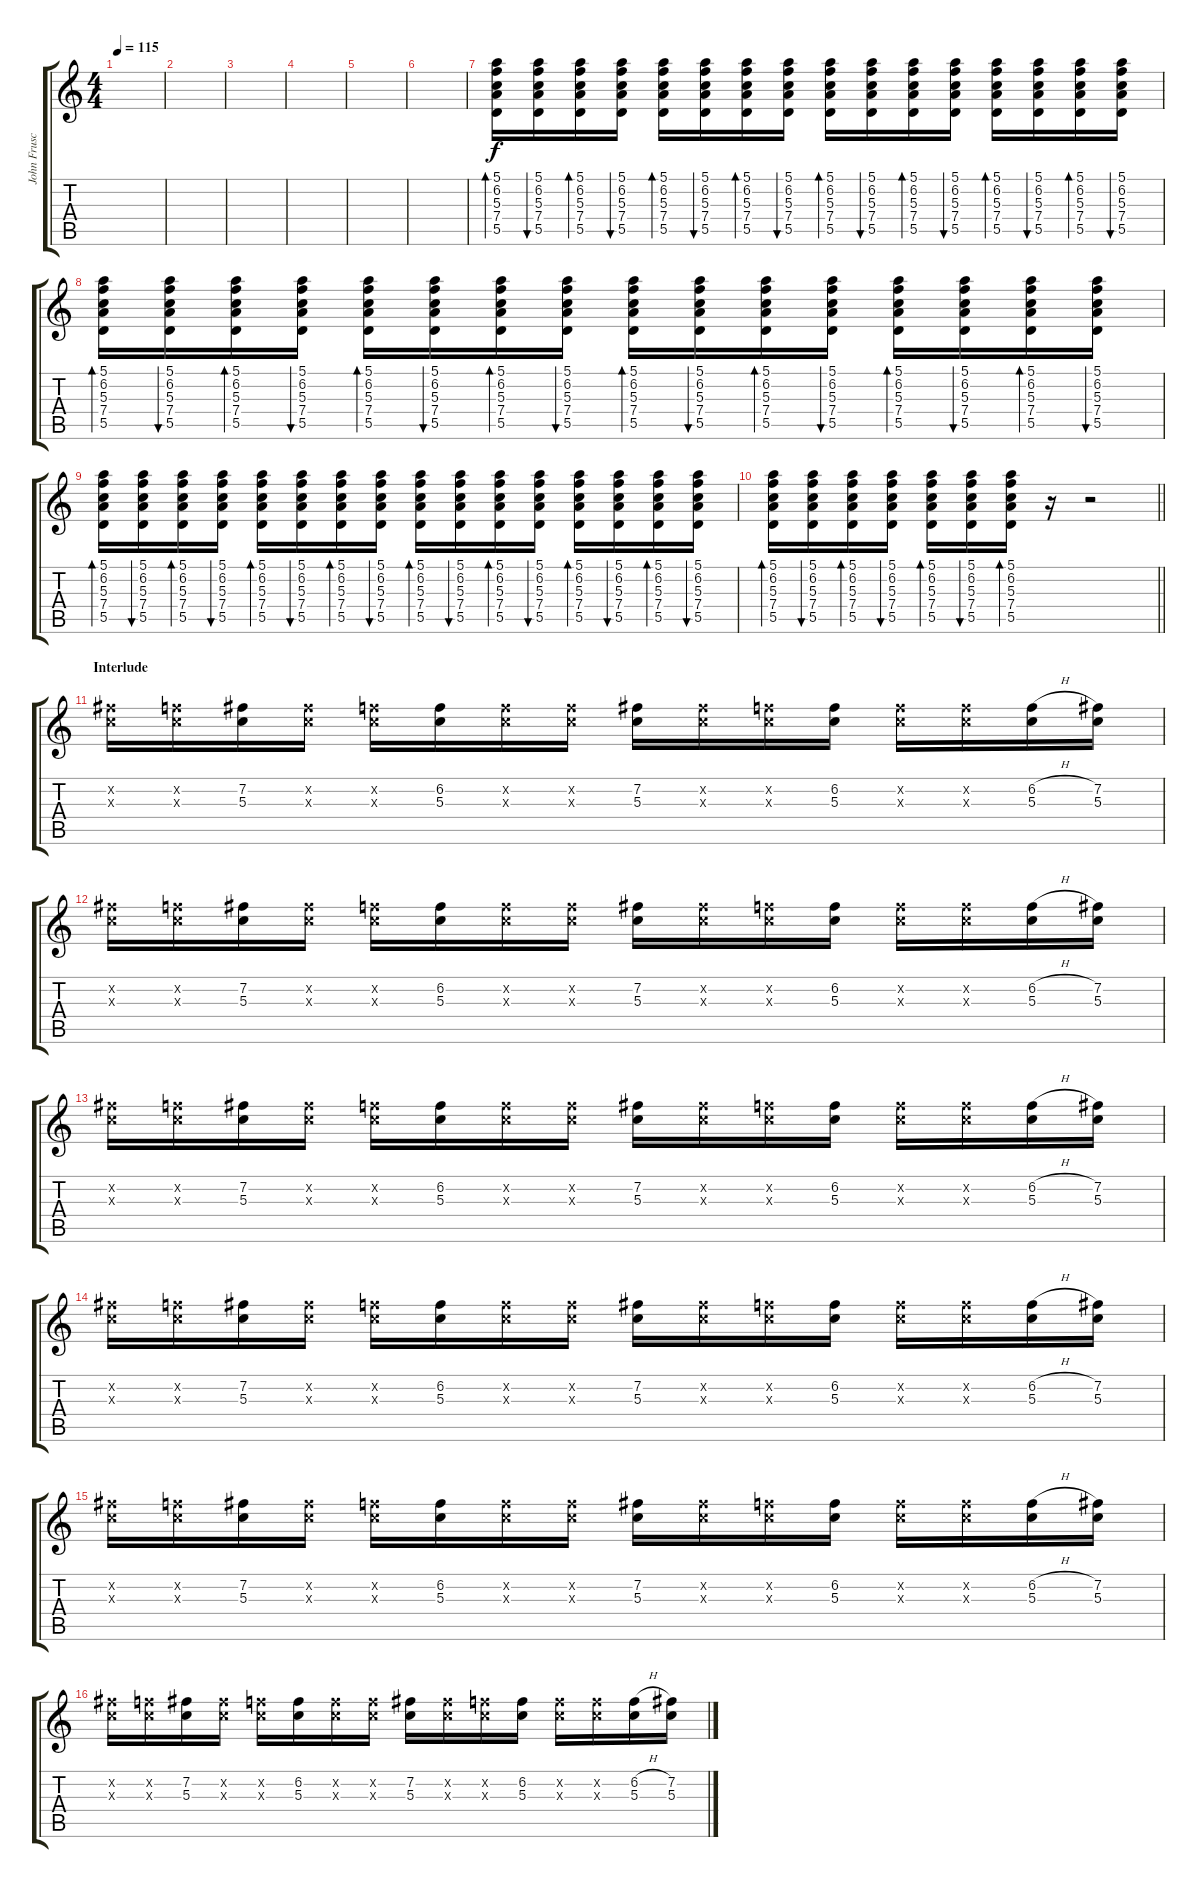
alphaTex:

\track ("John Frusciante - Guitar" "John Frusc") {instrument distortionguitar}
\staff {score tabs}
\tuning (E4 B3 G3 D3 A2 E2) {hide}
\ts (4 4)
\tempo 115
\clef g2
\ks c
|
|
|
|
|
|
(5.1 6.2 5.3 7.4 5.5).16{bd 60 volume 13} (5.1 6.2 5.3 7.4 5.5).16{bu 60} (5.1 6.2 5.3 7.4 5.5).16{bd 60} (5.1 6.2 5.3 7.4 5.5).16{bu 60} (5.1 6.2 5.3 7.4 5.5).16{bd 60} (5.1 6.2 5.3 7.4 5.5).16{bu 60} (5.1 6.2 5.3 7.4 5.5).16{bd 60} (5.1 6.2 5.3 7.4 5.5).16{bu 60} (5.1 6.2 5.3 7.4 5.5).16{bd 60} (5.1 6.2 5.3 7.4 5.5).16{bu 60} (5.1 6.2 5.3 7.4 5.5).16{bd 60} (5.1 6.2 5.3 7.4 5.5).16{bu 60} (5.1 6.2 5.3 7.4 5.5).16{bd 60} (5.1 6.2 5.3 7.4 5.5).16{bu 60} (5.1 6.2 5.3 7.4 5.5).16{bd 60} (5.1 6.2 5.3 7.4 5.5).16{bu 60} |
(5.1 6.2 5.3 7.4 5.5).16{bd 60} (5.1 6.2 5.3 7.4 5.5).16{bu 60} (5.1 6.2 5.3 7.4 5.5).16{bd 60} (5.1 6.2 5.3 7.4 5.5).16{bu 60} (5.1 6.2 5.3 7.4 5.5).16{bd 60} (5.1 6.2 5.3 7.4 5.5).16{bu 60} (5.1 6.2 5.3 7.4 5.5).16{bd 60} (5.1 6.2 5.3 7.4 5.5).16{bu 60} (5.1 6.2 5.3 7.4 5.5).16{bd 60} (5.1 6.2 5.3 7.4 5.5).16{bu 60} (5.1 6.2 5.3 7.4 5.5).16{bd 60} (5.1 6.2 5.3 7.4 5.5).16{bu 60} (5.1 6.2 5.3 7.4 5.5).16{bd 60} (5.1 6.2 5.3 7.4 5.5).16{bu 60} (5.1 6.2 5.3 7.4 5.5).16{bd 60} (5.1 6.2 5.3 7.4 5.5).16{bu 60} |
(5.1 6.2 5.3 7.4 5.5).16{bd 60} (5.1 6.2 5.3 7.4 5.5).16{bu 60} (5.1 6.2 5.3 7.4 5.5).16{bd 60} (5.1 6.2 5.3 7.4 5.5).16{bu 60} (5.1 6.2 5.3 7.4 5.5).16{bd 60} (5.1 6.2 5.3 7.4 5.5).16{bu 60} (5.1 6.2 5.3 7.4 5.5).16{bd 60} (5.1 6.2 5.3 7.4 5.5).16{bu 60} (5.1 6.2 5.3 7.4 5.5).16{bd 60} (5.1 6.2 5.3 7.4 5.5).16{bu 60} (5.1 6.2 5.3 7.4 5.5).16{bd 60} (5.1 6.2 5.3 7.4 5.5).16{bu 60} (5.1 6.2 5.3 7.4 5.5).16{bd 60} (5.1 6.2 5.3 7.4 5.5).16{bu 60} (5.1 6.2 5.3 7.4 5.5).16{bd 60} (5.1 6.2 5.3 7.4 5.5).16{bu 60} |
\barLineRight lightlight
(5.1 6.2 5.3 7.4 5.5).16{bd 60} (5.1 6.2 5.3 7.4 5.5).16{bu 60} (5.1 6.2 5.3 7.4 5.5).16{bd 60} (5.1 6.2 5.3 7.4 5.5).16{bu 60} (5.1 6.2 5.3 7.4 5.5).16{bd 60} (5.1 6.2 5.3 7.4 5.5).16{bu 60} (5.1 6.2 5.3 7.4 5.5).16{bd 60} r.16 r.2 |
\section ("" "Interlude")
(7.2{x} 5.3{x}).16 (6.2{x} 5.3{x}).16 (7.2 5.3).16 (7.2{x} 5.3{x}).16 (6.2{x} 5.3{x}).16 (6.2 5.3).16 (6.2{x} 5.3{x}).16 (6.2{x} 5.3{x}).16 (7.2 5.3).16 (7.2{x} 5.3{x}).16 (6.2{x} 5.3{x}).16 (6.2 5.3).16 (6.2{x} 5.3{x}).16 (6.2{x} 5.3{x}).16 (6.2{h} 5.3).16 (7.2 5.3).16 |
(7.2{x} 5.3{x}).16 (6.2{x} 5.3{x}).16 (7.2 5.3).16 (7.2{x} 5.3{x}).16 (6.2{x} 5.3{x}).16 (6.2 5.3).16 (6.2{x} 5.3{x}).16 (6.2{x} 5.3{x}).16 (7.2 5.3).16 (7.2{x} 5.3{x}).16 (6.2{x} 5.3{x}).16 (6.2 5.3).16 (6.2{x} 5.3{x}).16 (6.2{x} 5.3{x}).16 (6.2{h} 5.3).16 (7.2 5.3).16 |
(7.2{x} 5.3{x}).16 (6.2{x} 5.3{x}).16 (7.2 5.3).16 (7.2{x} 5.3{x}).16 (6.2{x} 5.3{x}).16 (6.2 5.3).16 (6.2{x} 5.3{x}).16 (6.2{x} 5.3{x}).16 (7.2 5.3).16 (7.2{x} 5.3{x}).16 (6.2{x} 5.3{x}).16 (6.2 5.3).16 (6.2{x} 5.3{x}).16 (6.2{x} 5.3{x}).16 (6.2{h} 5.3).16 (7.2 5.3).16 |
(7.2{x} 5.3{x}).16 (6.2{x} 5.3{x}).16 (7.2 5.3).16 (7.2{x} 5.3{x}).16 (6.2{x} 5.3{x}).16 (6.2 5.3).16 (6.2{x} 5.3{x}).16 (6.2{x} 5.3{x}).16 (7.2 5.3).16 (7.2{x} 5.3{x}).16 (6.2{x} 5.3{x}).16 (6.2 5.3).16 (6.2{x} 5.3{x}).16 (6.2{x} 5.3{x}).16 (6.2{h} 5.3).16 (7.2 5.3).16 |
(7.2{x} 5.3{x}).16 (6.2{x} 5.3{x}).16 (7.2 5.3).16 (7.2{x} 5.3{x}).16 (6.2{x} 5.3{x}).16 (6.2 5.3).16 (6.2{x} 5.3{x}).16 (6.2{x} 5.3{x}).16 (7.2 5.3).16 (7.2{x} 5.3{x}).16 (6.2{x} 5.3{x}).16 (6.2 5.3).16 (6.2{x} 5.3{x}).16 (6.2{x} 5.3{x}).16 (6.2{h} 5.3).16 (7.2 5.3).16 |
(7.2{x} 5.3{x}).16 (6.2{x} 5.3{x}).16 (7.2 5.3).16 (7.2{x} 5.3{x}).16 (6.2{x} 5.3{x}).16 (6.2 5.3).16 (6.2{x} 5.3{x}).16 (6.2{x} 5.3{x}).16 (7.2 5.3).16 (7.2{x} 5.3{x}).16 (6.2{x} 5.3{x}).16 (6.2 5.3).16 (6.2{x} 5.3{x}).16 (6.2{x} 5.3{x}).16 (6.2{h} 5.3).16 (7.2 5.3).16
